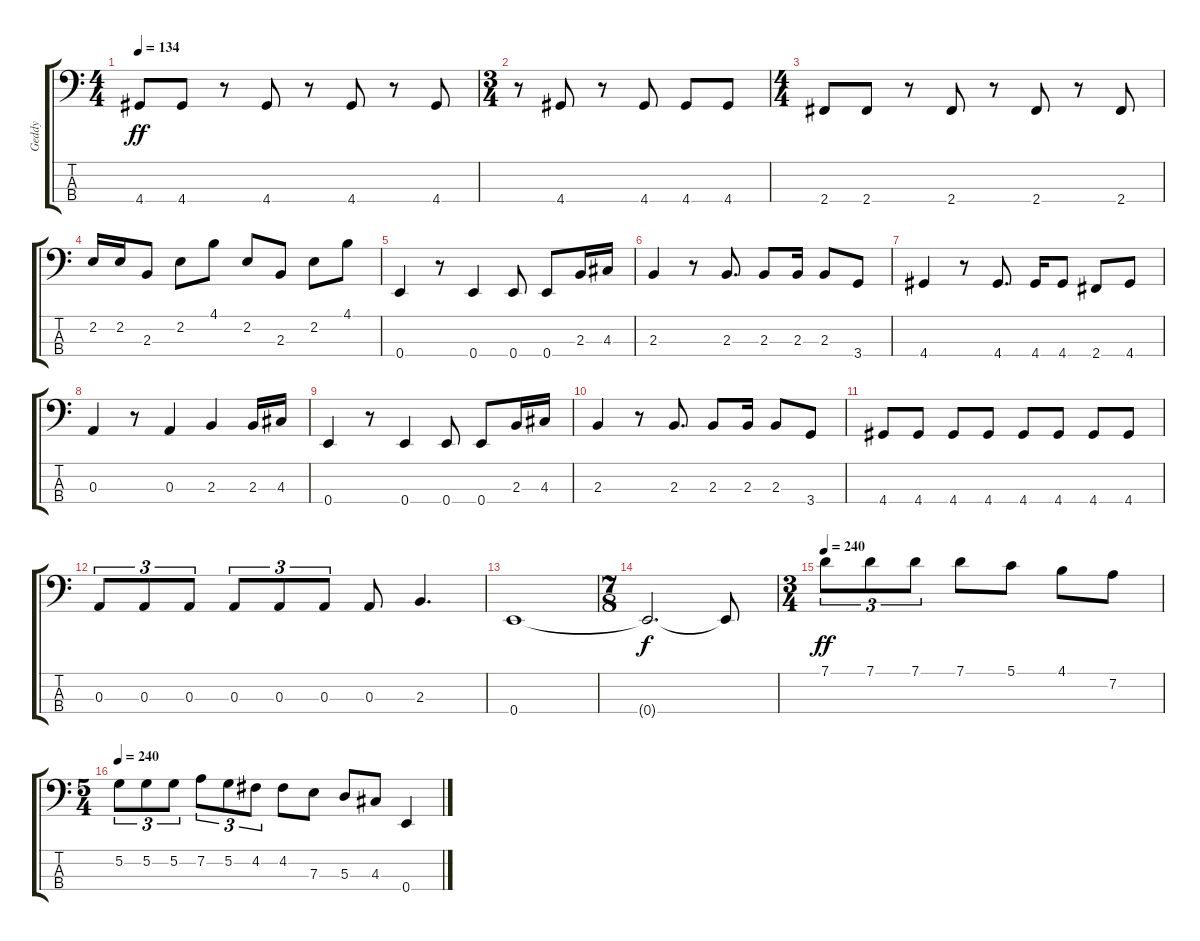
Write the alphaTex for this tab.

\track ("Geddy" "Geddy") {instrument electricbassfinger}
\staff {score tabs}
\tuning (G2 D2 A1 E1) {hide}
\ts (4 4)
\tempo 134
\clef f4
\ks c
4.4.8{dy ff} 4.4.8 r.8 4.4.8 r.8 4.4.8 r.8 4.4.8 |
\ts (3 4)
r.8 4.4.8 r.8 4.4.8 4.4.8 4.4.8 |
\ts (4 4)
2.4.8 2.4.8 r.8 2.4.8 r.8 2.4.8 r.8 2.4.8 |
2.2.16 2.2.16 2.3.8 2.2.8 4.1.8 2.2.8 2.3.8 2.2.8 4.1.8 |
0.4.4 r.8 0.4.4 0.4.8 0.4.8 2.3.16 4.3.16 |
2.3.4 r.8 2.3.8{d} 2.3.8 2.3.16 2.3.8 3.4.8 |
4.4.4 r.8 4.4.8{d} 4.4.16 4.4.8 2.4.8 4.4.8 |
0.3.4 r.8 0.3.4 2.3.4 2.3.16 4.3.16 |
0.4.4 r.8 0.4.4 0.4.8 0.4.8 2.3.16 4.3.16 |
2.3.4 r.8 2.3.8{d} 2.3.8 2.3.16 2.3.8 3.4.8 |
4.4.8 4.4.8 4.4.8 4.4.8 4.4.8 4.4.8 4.4.8 4.4.8 |
0.3.8{tu (3 2)} 0.3.8{tu (3 2)} 0.3.8{tu (3 2)} 0.3.8{tu (3 2)} 0.3.8{tu (3 2)} 0.3.8{tu (3 2)} 0.3.8 2.3.4{d} |
0.4.1 |
\ts (7 8)
0.4{t}.2{d dy f} 0.4{t}.8 |
\ts (3 4)
\tempo 240
7.1.8{tu (3 2) dy ff} 7.1.8{tu (3 2)} 7.1.8{tu (3 2)} 7.1.8 5.1.8 4.1.8 7.2.8 |
\ts (5 4)
\tempo 240
5.2.8{tu (3 2)} 5.2.8{tu (3 2)} 5.2.8{tu (3 2)} 7.2.8{tu (3 2)} 5.2.8{tu (3 2)} 4.2.8{tu (3 2)} 4.2.8 7.3.8 5.3.8 4.3.8 0.4.4
